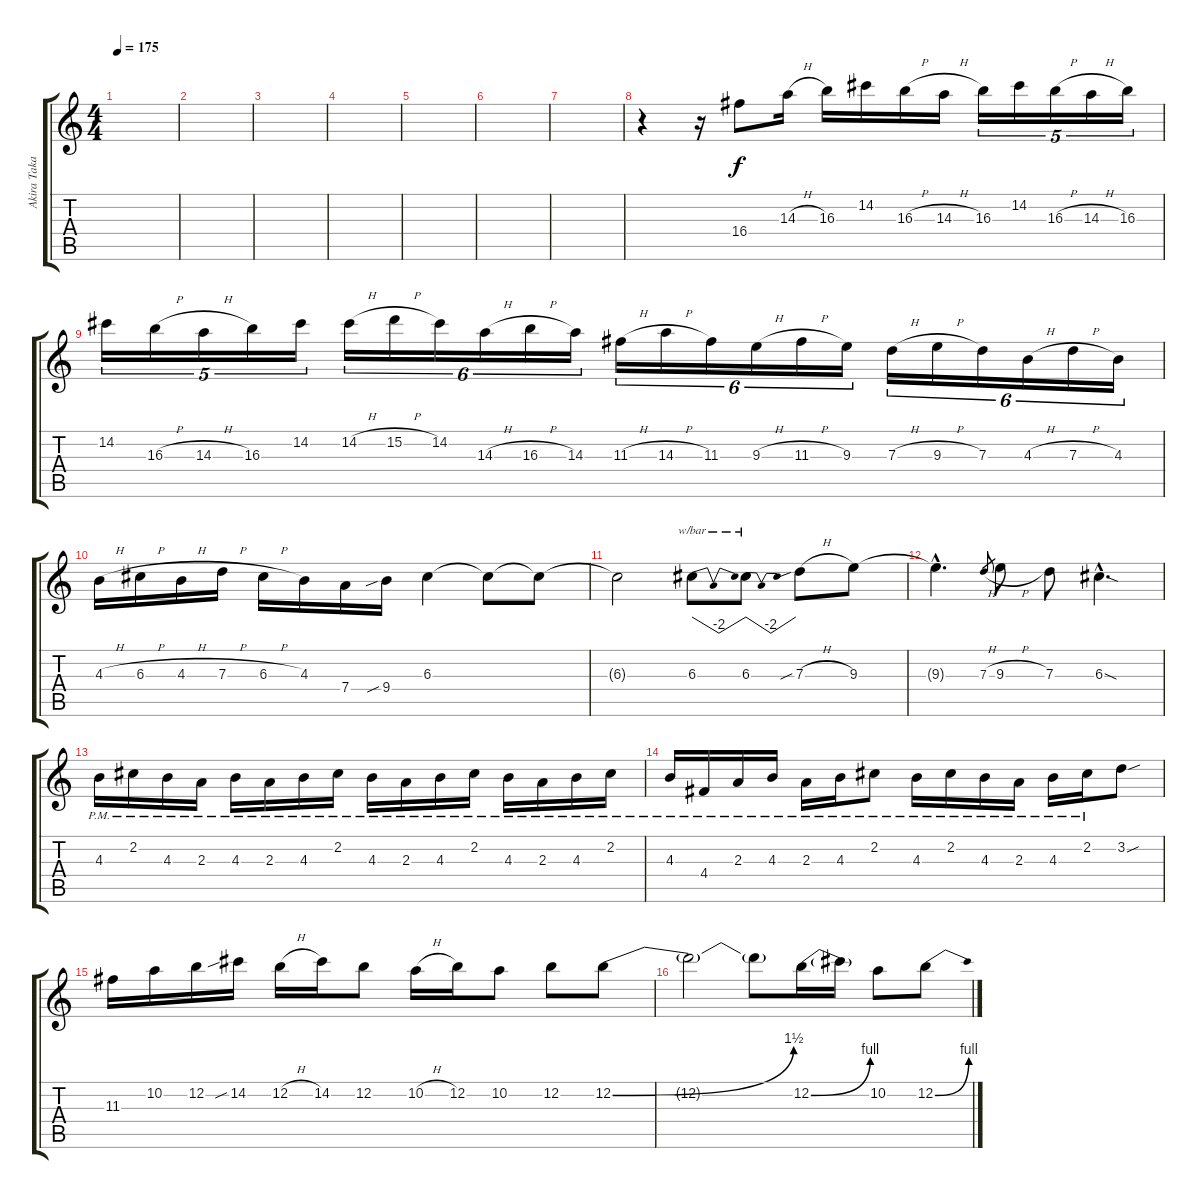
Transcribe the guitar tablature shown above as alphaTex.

\track ("Akira Takasaki 2" "Akira Taka") {instrument distortionguitar}
\staff {score tabs}
\tuning (E4 B3 G3 D3 A2 E2) {hide}
\ts (4 4)
\tempo 175
\clef g2
\ks c
|
|
|
|
|
|
|
r.4 r.16 16.4.8 14.3{h}.16 16.3.16 14.2.16 16.3{h}.16 14.3{h}.16 16.3.16{tu (5 4)} 14.2.16{tu (5 4)} 16.3{h}.16{tu (5 4)} 14.3{h}.16{tu (5 4)} 16.3.16{tu (5 4)} |
14.2.16{tu (5 4)} 16.3{h}.16{tu (5 4)} 14.3{h}.16{tu (5 4)} 16.3.16{tu (5 4)} 14.2.16{tu (5 4)} 14.2{h}.16{tu (6 4)} 15.2{h}.16{tu (6 4)} 14.2.16{tu (6 4)} 14.3{h}.16{tu (6 4)} 16.3{h}.16{tu (6 4)} 14.3.16{tu (6 4)} 11.3{h}.16{tu (6 4)} 14.3{h}.16{tu (6 4)} 11.3.16{tu (6 4)} 9.3{h}.16{tu (6 4)} 11.3{h}.16{tu (6 4)} 9.3.16{tu (6 4)} 7.3{h}.16{tu (6 4)} 9.3{h}.16{tu (6 4)} 7.3.16{tu (6 4)} 4.3{h}.16{tu (6 4)} 7.3{h}.16{tu (6 4)} 4.3.16{tu (6 4)} |
4.3{h}.16 6.3{h}.16 4.3{h}.16 7.3{h}.16 6.3{h}.16 4.3.16 7.4.16 9.4{sib}.16 6.3.4 6.3{t}.8 6.3{t}.8 |
6.3{t}.2 6.3.8{tbe (dip default 0 0 30 -8 60 0)} 6.3.8{tbe (dip default 0 0 30 -8 60 0)} 7.3{sib h}.8 9.3.8 |
9.3{hac t}.4{d} 7.3{h}.8{gr} 9.3{h}.8 7.3.8 6.3{sod hac}.4{d} |
4.3{pm}.16 2.2{pm}.16 4.3{pm}.16 2.3{pm}.16 4.3{pm}.16 2.3{pm}.16 4.3{pm}.16 2.2{pm}.16 4.3{pm}.16 2.3{pm}.16 4.3{pm}.16 2.2{pm}.16 4.3{pm}.16 2.3{pm}.16 4.3{pm}.16 2.2{pm}.16 |
4.3{pm}.16 4.4{pm}.16 2.3{pm}.16 4.3{pm}.16 2.3{pm}.16 4.3{pm}.16 2.2{pm}.8 4.3{pm}.16 2.2{pm}.16 4.3{pm}.16 2.3{pm}.16 4.3{pm}.16 2.2{pm}.16 3.2{sou}.8 |
11.3.16 10.2.16 12.2.16 14.2{sib}.16 12.2{h}.16 14.2.16 12.2.8 10.2{h}.16 12.2.16 10.2.8 12.2.8 12.2{be (bend 0 0 60 6)}.8 |
12.2{t}.2 12.2{t}.8 12.2{be (bend 0 0 60 4)}.16 12.2{t}.16 10.2.8 12.2{be (bend 0 0 60 4)}.8
